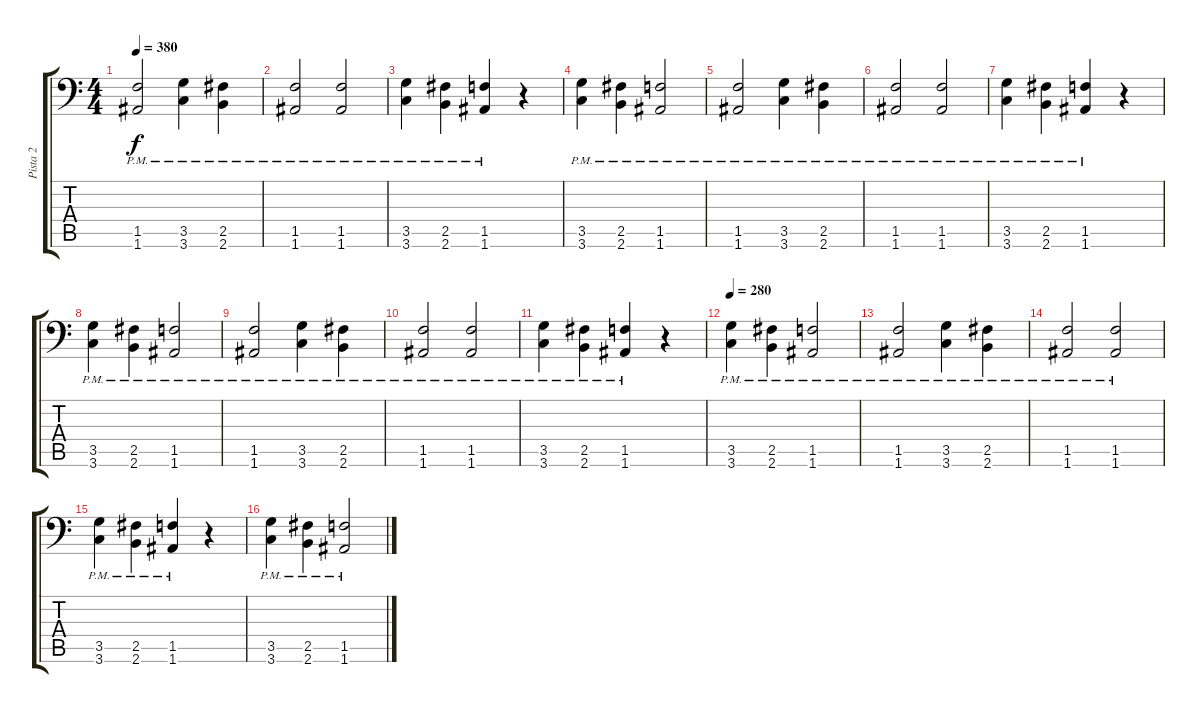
\track ("Pista 2" "Pista 2") {instrument distortionguitar}
\staff {score tabs}
\tuning (B3 Gb3 D3 A2 E2 A1) {hide}
\ts (4 4)
\tempo 380
\clef f4
\ks c
(1.5{pm} 1.6{pm}).2{dy f} (3.5{pm} 3.6{pm}).4 (2.5{pm} 2.6{pm}).4 |
(1.5{pm} 1.6{pm}).2 (1.5{pm} 1.6{pm}).2 |
(3.5{pm} 3.6{pm}).4 (2.5{pm} 2.6{pm}).4 (1.5{pm} 1.6{pm}).4 r.4 |
(3.5{pm} 3.6{pm}).4 (2.5{pm} 2.6{pm}).4 (1.5{pm} 1.6{pm}).2 |
(1.5{pm} 1.6{pm}).2 (3.5{pm} 3.6{pm}).4 (2.5{pm} 2.6{pm}).4 |
(1.5{pm} 1.6{pm}).2 (1.5{pm} 1.6{pm}).2 |
(3.5{pm} 3.6{pm}).4 (2.5{pm} 2.6{pm}).4 (1.5{pm} 1.6{pm}).4 r.4 |
(3.5{pm} 3.6{pm}).4 (2.5{pm} 2.6{pm}).4 (1.5{pm} 1.6{pm}).2 |
(1.5{pm} 1.6{pm}).2 (3.5{pm} 3.6{pm}).4 (2.5{pm} 2.6{pm}).4 |
(1.5{pm} 1.6{pm}).2 (1.5{pm} 1.6{pm}).2 |
(3.5{pm} 3.6{pm}).4 (2.5{pm} 2.6{pm}).4 (1.5{pm} 1.6{pm}).4 r.4 |
\tempo 280
(3.5{pm} 3.6{pm}).4 (2.5{pm} 2.6{pm}).4 (1.5{pm} 1.6{pm}).2 |
(1.5{pm} 1.6{pm}).2 (3.5{pm} 3.6{pm}).4 (2.5{pm} 2.6{pm}).4 |
(1.5{pm} 1.6{pm}).2 (1.5{pm} 1.6{pm}).2 |
(3.5{pm} 3.6{pm}).4 (2.5{pm} 2.6{pm}).4 (1.5{pm} 1.6{pm}).4 r.4 |
(3.5{pm} 3.6{pm}).4 (2.5{pm} 2.6{pm}).4 (1.5{pm} 1.6{pm}).2
